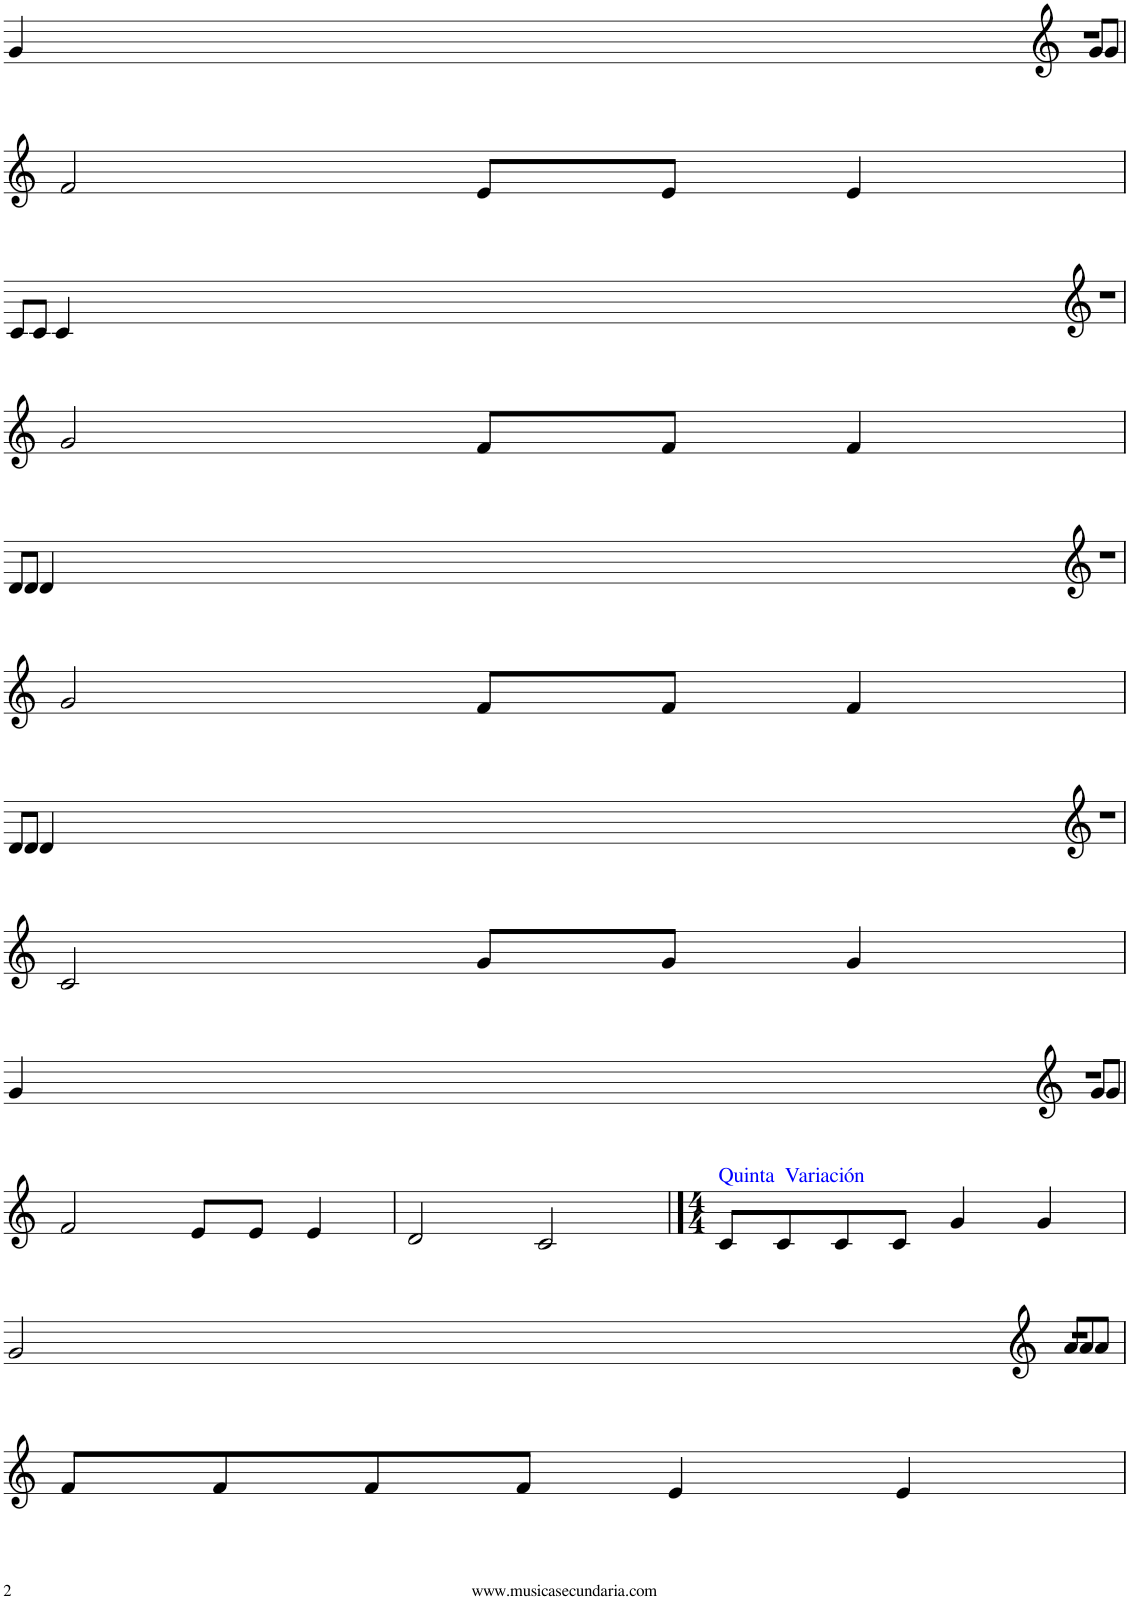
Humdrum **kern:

**kern
*part1
*staff1
*I"Flauta
*I'Fl
!!LO:PB:g=z
*clefG2
*k[]
*M4/4
=38
4g/
0000.ryy
1r
8g/L
8g/J
!!LO:LB:g=z
=39
2f/
8e/L
8e/J
4e/
!!LO:LB:g=z
=40
8c/L
8c/J
4c/
4%15ryy
1r
!!LO:LB:g=z
=41
2g/
8f/L
8f/J
4f/
!!LO:LB:g=z
=42
8d/L
8d/J
4d/
4%15ryy
1r
!!LO:LB:g=z
=43
2g/
8f/L
8f/J
4f/
!!LO:LB:g=z
=44
8d/L
8d/J
4d/
4%15ryy
1r
!!LO:LB:g=z
=45
2c/
8g/L
8g/J
4g/
!!LO:LB:g=z
=46
4g/
1%32ryy
1r
8g/L
8g/J
!!LO:LB:g=z
=47
2f/
8e/L
8e/J
4e/
=48
2d/
2c/
==49
*M4/4
!LO:TX:a:color=#0000FF:t=Quinta  Variación
8c/L
8c/
8c/
8c/J
4g/
4g/
!!LO:LB:g=z
=50
2g/
4%15ryy
1r
8a/L
8a/
8a/J
!!LO:LB:g=z
=51
8f/L
8f/
8f/
8f/J
4e/
4e/
=
*-
